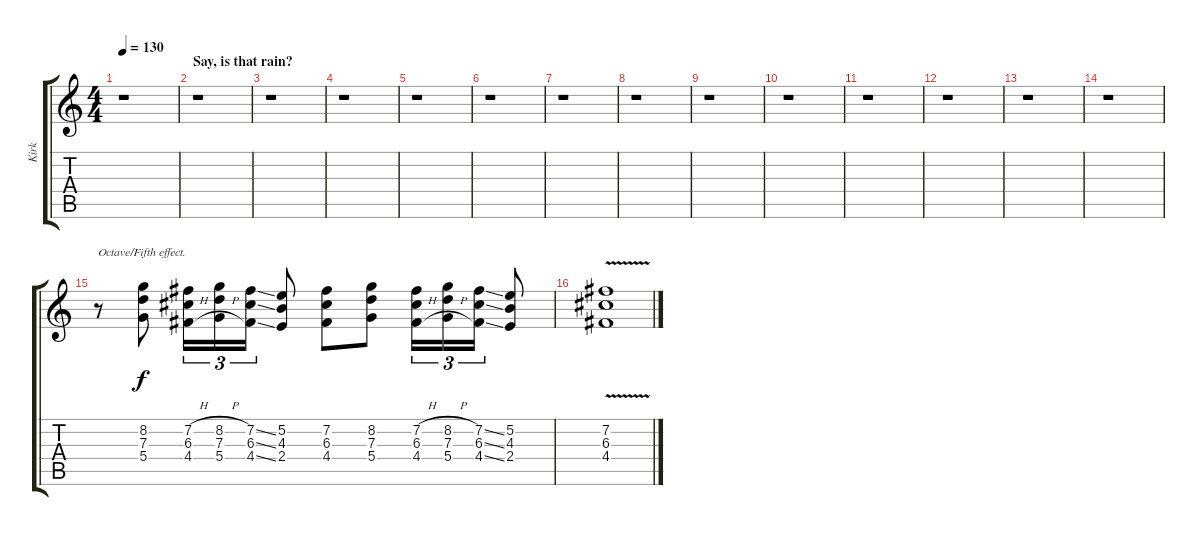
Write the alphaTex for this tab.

\track ("Kirk" "Kirk") {instrument distortionguitar}
\staff {score tabs}
\tuning (E4 B3 G3 D3 A2 E2) {hide}
\ts (4 4)
\tempo 130
\clef g2
\ks c
r.1{dy f} |
\section ("" "Say, is that rain?")
r.1 |
r.1 |
r.1 |
r.1 |
r.1 |
r.1 |
r.1 |
r.1 |
\section ("" "")
r.1 |
r.1 |
r.1 |
r.1 |
r.1 |
r.8{txt "Octave/Fifth effect."} (8.2 7.3 5.4).8 (7.2{h} 6.3{h} 4.4{h}).16{tu (3 2)} (8.2{h} 7.3{h} 5.4{h}).16{tu (3 2)} (7.2{ss} 6.3{ss} 4.4{ss}).16{tu (3 2)} (5.2 4.3 2.4).8 (7.2 6.3 4.4).8 (8.2 7.3 5.4).8 (7.2{h} 6.3{h} 4.4{h}).16{tu (3 2)} (8.2{h} 7.3{h} 5.4{h}).16{tu (3 2)} (7.2{ss} 6.3{ss} 4.4{ss}).16{tu (3 2)} (5.2 4.3 2.4).8 |
(7.2{v} 6.3 4.4{v}).1
